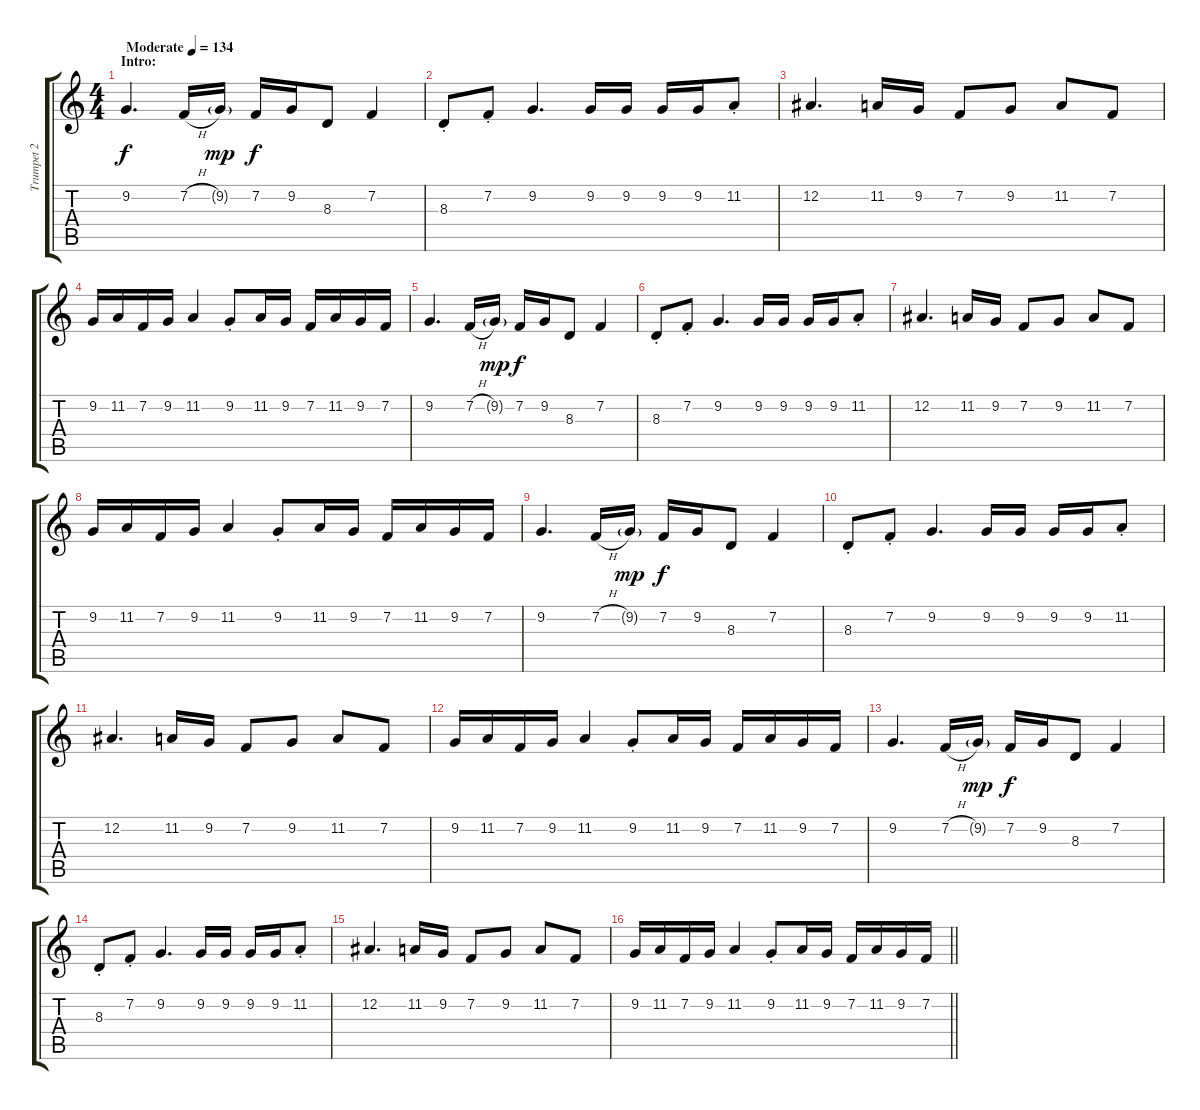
\track ("Trumpet 2" "Trumpet 2") {instrument trumpet}
\staff {score tabs}
\tuning (Eb4 Bb3 Gb3 Db3 Ab2 Eb2) {hide}
\ts (4 4)
\section ("" "Intro:")
\tempo (134 "Moderate")
\clef g2
\ks c
9.2.4{d dy f instrument trumpet} 7.2{h}.16 9.2{g}.16{dy mp} 7.2.16{dy f} 9.2.16 8.3.8 7.2.4 |
8.3{st}.8 7.2{st}.8 9.2.4{d} 9.2.16 9.2.16 9.2.16 9.2.16 11.2{st}.8 |
12.2.4{d} 11.2.16 9.2.16 7.2.8 9.2.8 11.2.8 7.2.8 |
9.2.16 11.2.16 7.2.16 9.2.16 11.2.4 9.2{st}.8 11.2.16 9.2.16 7.2.16 11.2.16 9.2.16 7.2.16 |
9.2.4{d} 7.2{h}.16 9.2{g}.16{dy mp} 7.2.16{dy f} 9.2.16 8.3.8 7.2.4 |
8.3{st}.8 7.2{st}.8 9.2.4{d} 9.2.16 9.2.16 9.2.16 9.2.16 11.2{st}.8 |
12.2.4{d} 11.2.16 9.2.16 7.2.8 9.2.8 11.2.8 7.2.8 |
9.2.16 11.2.16 7.2.16 9.2.16 11.2.4 9.2{st}.8 11.2.16 9.2.16 7.2.16 11.2.16 9.2.16 7.2.16 |
9.2.4{d} 7.2{h}.16 9.2{g}.16{dy mp} 7.2.16{dy f} 9.2.16 8.3.8 7.2.4 |
8.3{st}.8 7.2{st}.8 9.2.4{d} 9.2.16 9.2.16 9.2.16 9.2.16 11.2{st}.8 |
12.2.4{d} 11.2.16 9.2.16 7.2.8 9.2.8 11.2.8 7.2.8 |
9.2.16 11.2.16 7.2.16 9.2.16 11.2.4 9.2{st}.8 11.2.16 9.2.16 7.2.16 11.2.16 9.2.16 7.2.16 |
9.2.4{d} 7.2{h}.16 9.2{g}.16{dy mp} 7.2.16{dy f} 9.2.16 8.3.8 7.2.4 |
8.3{st}.8 7.2{st}.8 9.2.4{d} 9.2.16 9.2.16 9.2.16 9.2.16 11.2{st}.8 |
12.2.4{d} 11.2.16 9.2.16 7.2.8 9.2.8 11.2.8 7.2.8 |
\barLineRight lightlight
9.2.16 11.2.16 7.2.16 9.2.16 11.2.4 9.2{st}.8 11.2.16 9.2.16 7.2.16 11.2.16 9.2.16 7.2.16
